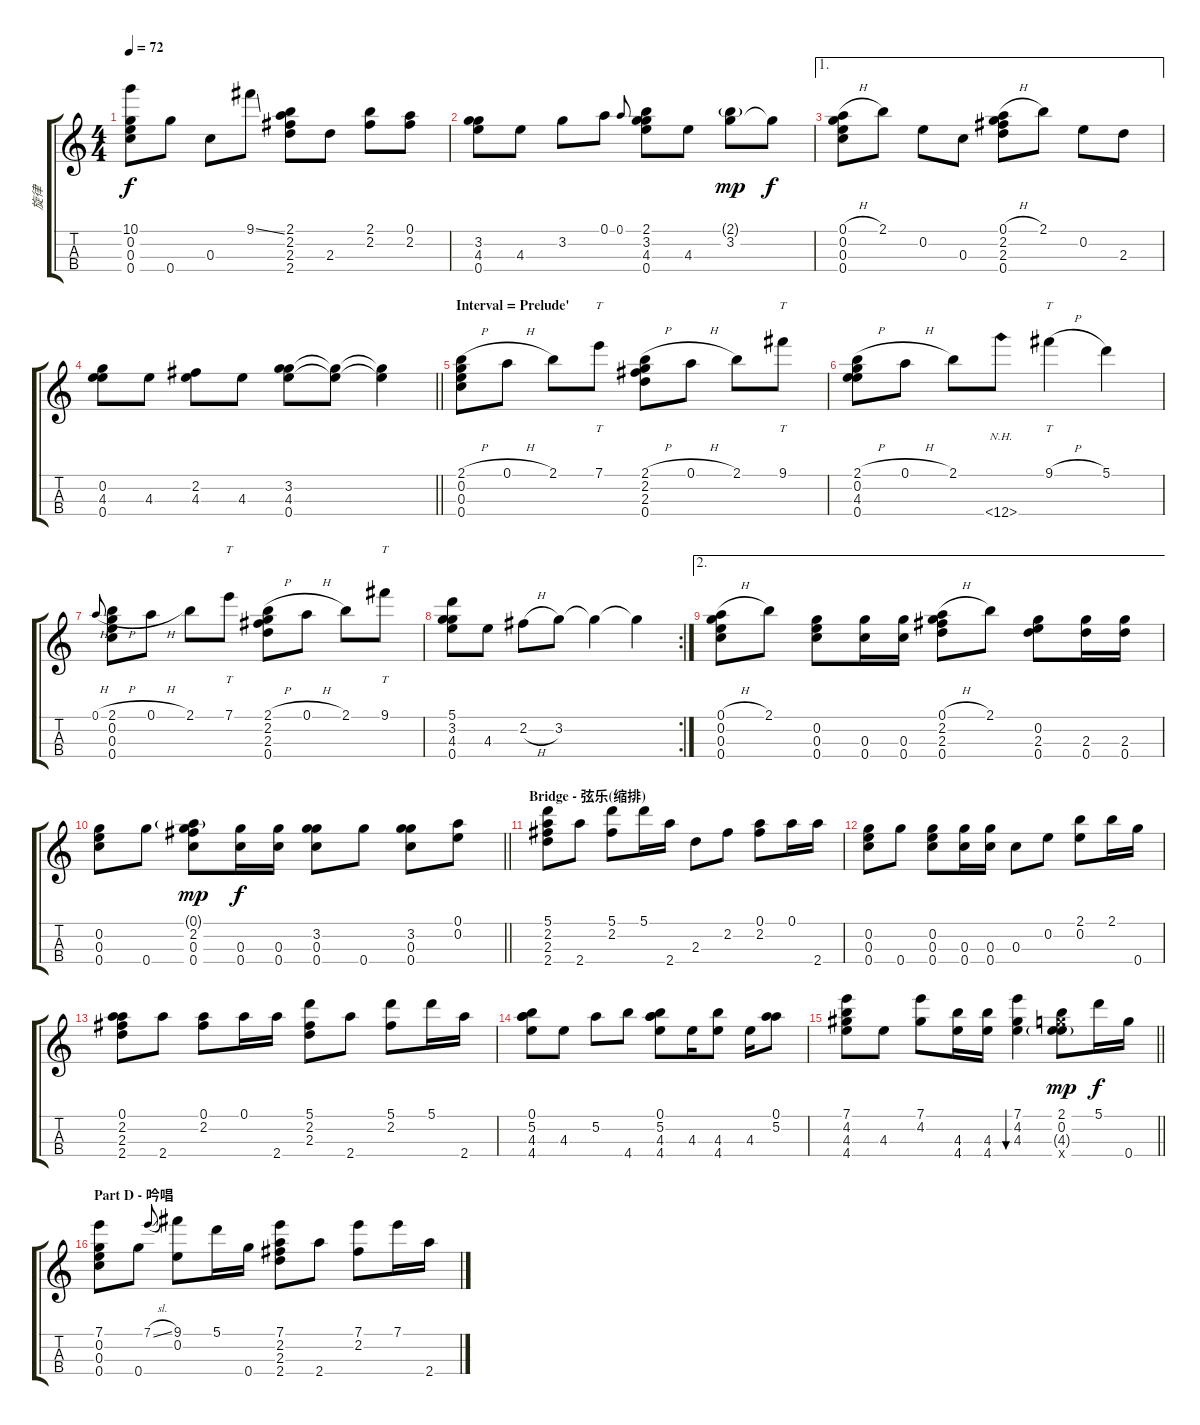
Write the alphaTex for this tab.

\track ("旋律" "旋律") {instrument acousticguitarnylon}
\staff {score tabs}
\tuning (A4 E4 C4 G4) {hide}
\ts (4 4)
\tempo 72
\clef g2
\ks c
(10.1 0.2 0.3 0.4).8{dy f} 0.4.8 0.3.8 9.1{ss}.8 (2.1 2.2 2.3 2.4).8 2.3.8 (2.1 2.2).8 (0.1 2.2).8 |
(3.2 4.3 0.4).8 4.3.8 3.2.8 0.1.8 0.1.8{gr onbeat} (2.1 3.2 4.3 0.4).8 4.3.8 (2.1{g} 3.2).8{dy mp} 3.2{t}.8{dy f} |
\ae 1
(0.1{h} 0.2 0.3 0.4).8 2.1.8 0.2.8 0.3.8 (0.1{h} 2.2 2.3 0.4).8 2.1.8 0.2.8 2.3.8 |
\barLineRight lightlight
(0.2 4.3 0.4).8 4.3.8 (2.2 4.3).8 4.3.8 (3.2 4.3 0.4).8 (3.2{t} 4.3{t}).8 (3.2{t} 4.3{t}).4 |
\section ("" "Interval = Prelude'")
(2.1{h} 0.2 0.3 0.4).8 0.1{h}.8 2.1.8 7.1.8{tt} (2.1{h} 2.2 2.3 0.4).8 0.1{h}.8 2.1.8 9.1.8{tt} |
(2.1{h} 0.2 4.3 0.4).8 0.1{h}.8 2.1.8 12.4{nh}.8 9.1{h}.4{tt} 5.1.4 |
0.1{h}.8{gr onbeat} (2.1{h} 0.2 0.3 0.4).8 0.1{h}.8 2.1.8 7.1.8{tt} (2.1{h} 2.2 2.3 0.4).8 0.1{h}.8 2.1.8 9.1.8{tt} |
\rc 2
(5.1 3.2 4.3 0.4).8 4.3.8 2.2{h}.8 3.2.8 3.2{t}.4 3.2{t}.4 |
\ae 2
(0.1{h} 0.2 0.3 0.4).8 2.1.8 (0.2 0.3 0.4).8 (0.3 0.4).16 (0.3 0.4).16 (0.1{h} 2.2 2.3 0.4).8 2.1.8 (0.2 2.3 0.4).8 (2.3 0.4).16 (2.3 0.4).16 |
\barLineRight lightlight
(0.2 0.3 0.4).8 0.4.8 (0.1{g} 2.2 0.3 0.4).8{dy mp} (0.3 0.4).16{dy f} (0.3 0.4).16 (3.2 0.3 0.4).8 0.4.8 (3.2 0.3 0.4).8 (0.1 0.2).8 |
\section ("" "Bridge - 弦乐(缩排)")
(5.1 2.2 2.3 2.4).8 2.4.8 (5.1 2.2).8 5.1.16 2.4.16 2.3.8 2.2.8 (0.1 2.2).8 0.1.16 2.4.16 |
(0.2 0.3 0.4).8 0.4.8 (0.2 0.3 0.4).8 (0.3 0.4).16 (0.3 0.4).16 0.3.8 0.2.8 (2.1 0.2).8 2.1.16 0.4.16 |
(0.1 2.2 2.3 2.4).8 2.4.8 (0.1 2.2).8 0.1.16 2.4.16 (5.1 2.2 2.3).8 2.4.8 (5.1 2.2).8 5.1.16 2.4.16 |
(0.1 5.2 4.3 4.4).8 4.3.8 5.2.8 4.4.8 (0.1 5.2 4.3 4.4).8 4.3.16 (4.3 4.4).8 4.3.16 (0.1 5.2).8 |
\barLineRight lightlight
(7.1 4.2 4.3 4.4).8 4.3.8 (7.1 4.2).8 (4.3 4.4).16 (4.3 4.4).16 (7.1 4.2 4.3).4{bu 60} (2.1 0.2 4.3{g} 0.4{x}).8{dy mp} 5.1.16{dy f} 0.4.16 |
\section ("" "Part D - 吟唱")
(7.1 0.2 0.3 0.4).8 0.4.8 7.1{sl}.8{gr onbeat} (9.1 0.2).8 5.1.16 0.4.16 (7.1 2.2 2.3 2.4).8 2.4.8 (7.1 2.2).8 7.1.16 2.4.16
